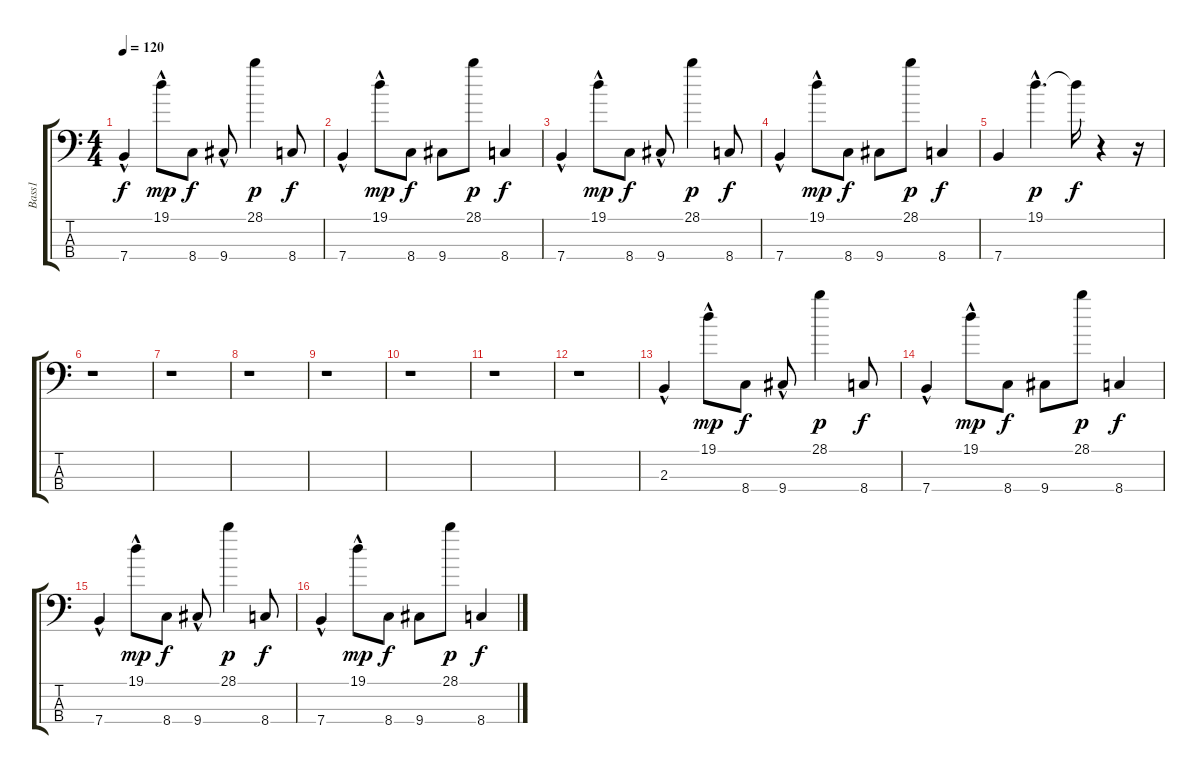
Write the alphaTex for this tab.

\track ("Bass1" "Bass1") {instrument electricbassfinger}
\staff {score tabs}
\tuning (G2 D2 A1 E1) {hide}
\ts (4 4)
\tempo 120
\clef f4
\ks c
7.4{hac}.4{dy f} 19.1{hac}.8{dy mp} 8.4.8{dy f} 9.4{hac}.8 28.1.4{dy p} 8.4.8{dy f} |
7.4{hac}.4 19.1{hac}.8{dy mp} 8.4.8{dy f} 9.4.8 28.1.8{dy p} 8.4.4{dy f} |
7.4{hac}.4 19.1{hac}.8{dy mp} 8.4.8{dy f} 9.4{hac}.8 28.1.4{dy p} 8.4.8{dy f} |
7.4{hac}.4 19.1{hac}.8{dy mp} 8.4.8{dy f} 9.4.8 28.1.8{dy p} 8.4.4{dy f} |
7.4.4 19.1{hac}.4{d dy p} 19.1{t}.16{dy f} r.4 r.16 |
r.1 |
r.1 |
r.1 |
r.1 |
r.1 |
r.1 |
r.1 |
2.3{hac}.4{volume 13} 19.1{hac}.8{dy mp} 8.4.8{dy f} 9.4{hac}.8 28.1.4{dy p} 8.4.8{dy f} |
7.4{hac}.4 19.1{hac}.8{dy mp} 8.4.8{dy f} 9.4.8 28.1.8{dy p} 8.4.4{dy f} |
7.4{hac}.4 19.1{hac}.8{dy mp} 8.4.8{dy f} 9.4{hac}.8 28.1.4{dy p} 8.4.8{dy f} |
7.4{hac}.4 19.1{hac}.8{dy mp} 8.4.8{dy f} 9.4.8 28.1.8{dy p} 8.4.4{dy f}
